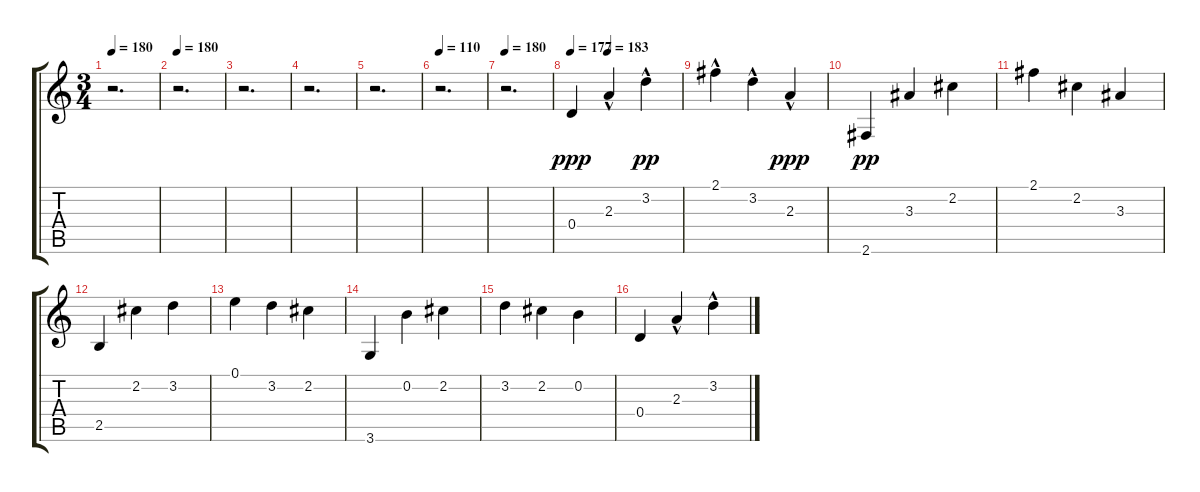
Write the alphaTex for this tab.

\track "" {instrument acousticguitarnylon}
\staff {score tabs}
\tuning (E4 B3 G3 D3 A2 E2) {hide}
\ts (3 4)
\tempo 180
\clef g2
\ks c
r.2{d dy fff} |
\tempo 180
r.2{d} |
r.2{d} |
r.2{d} |
r.2{d} |
\tempo 110
r.2{d} |
\tempo 180
r.2{d} |
\tempo 177
\tempo (183 0.3333333333333333)
0.4.4{dy ppp} 2.3{hac}.4 3.2{hac}.4{dy pp} |
2.1{hac}.4 3.2{hac}.4 2.3{hac}.4{dy ppp} |
2.6.4{dy pp} 3.3.4 2.2.4 |
2.1.4 2.2.4 3.3.4 |
2.5.4 2.2.4 3.2.4 |
0.1.4 3.2.4 2.2.4 |
3.6.4 0.2.4 2.2.4 |
3.2.4 2.2.4 0.2.4 |
0.4.4 2.3{hac}.4 3.2{hac}.4
